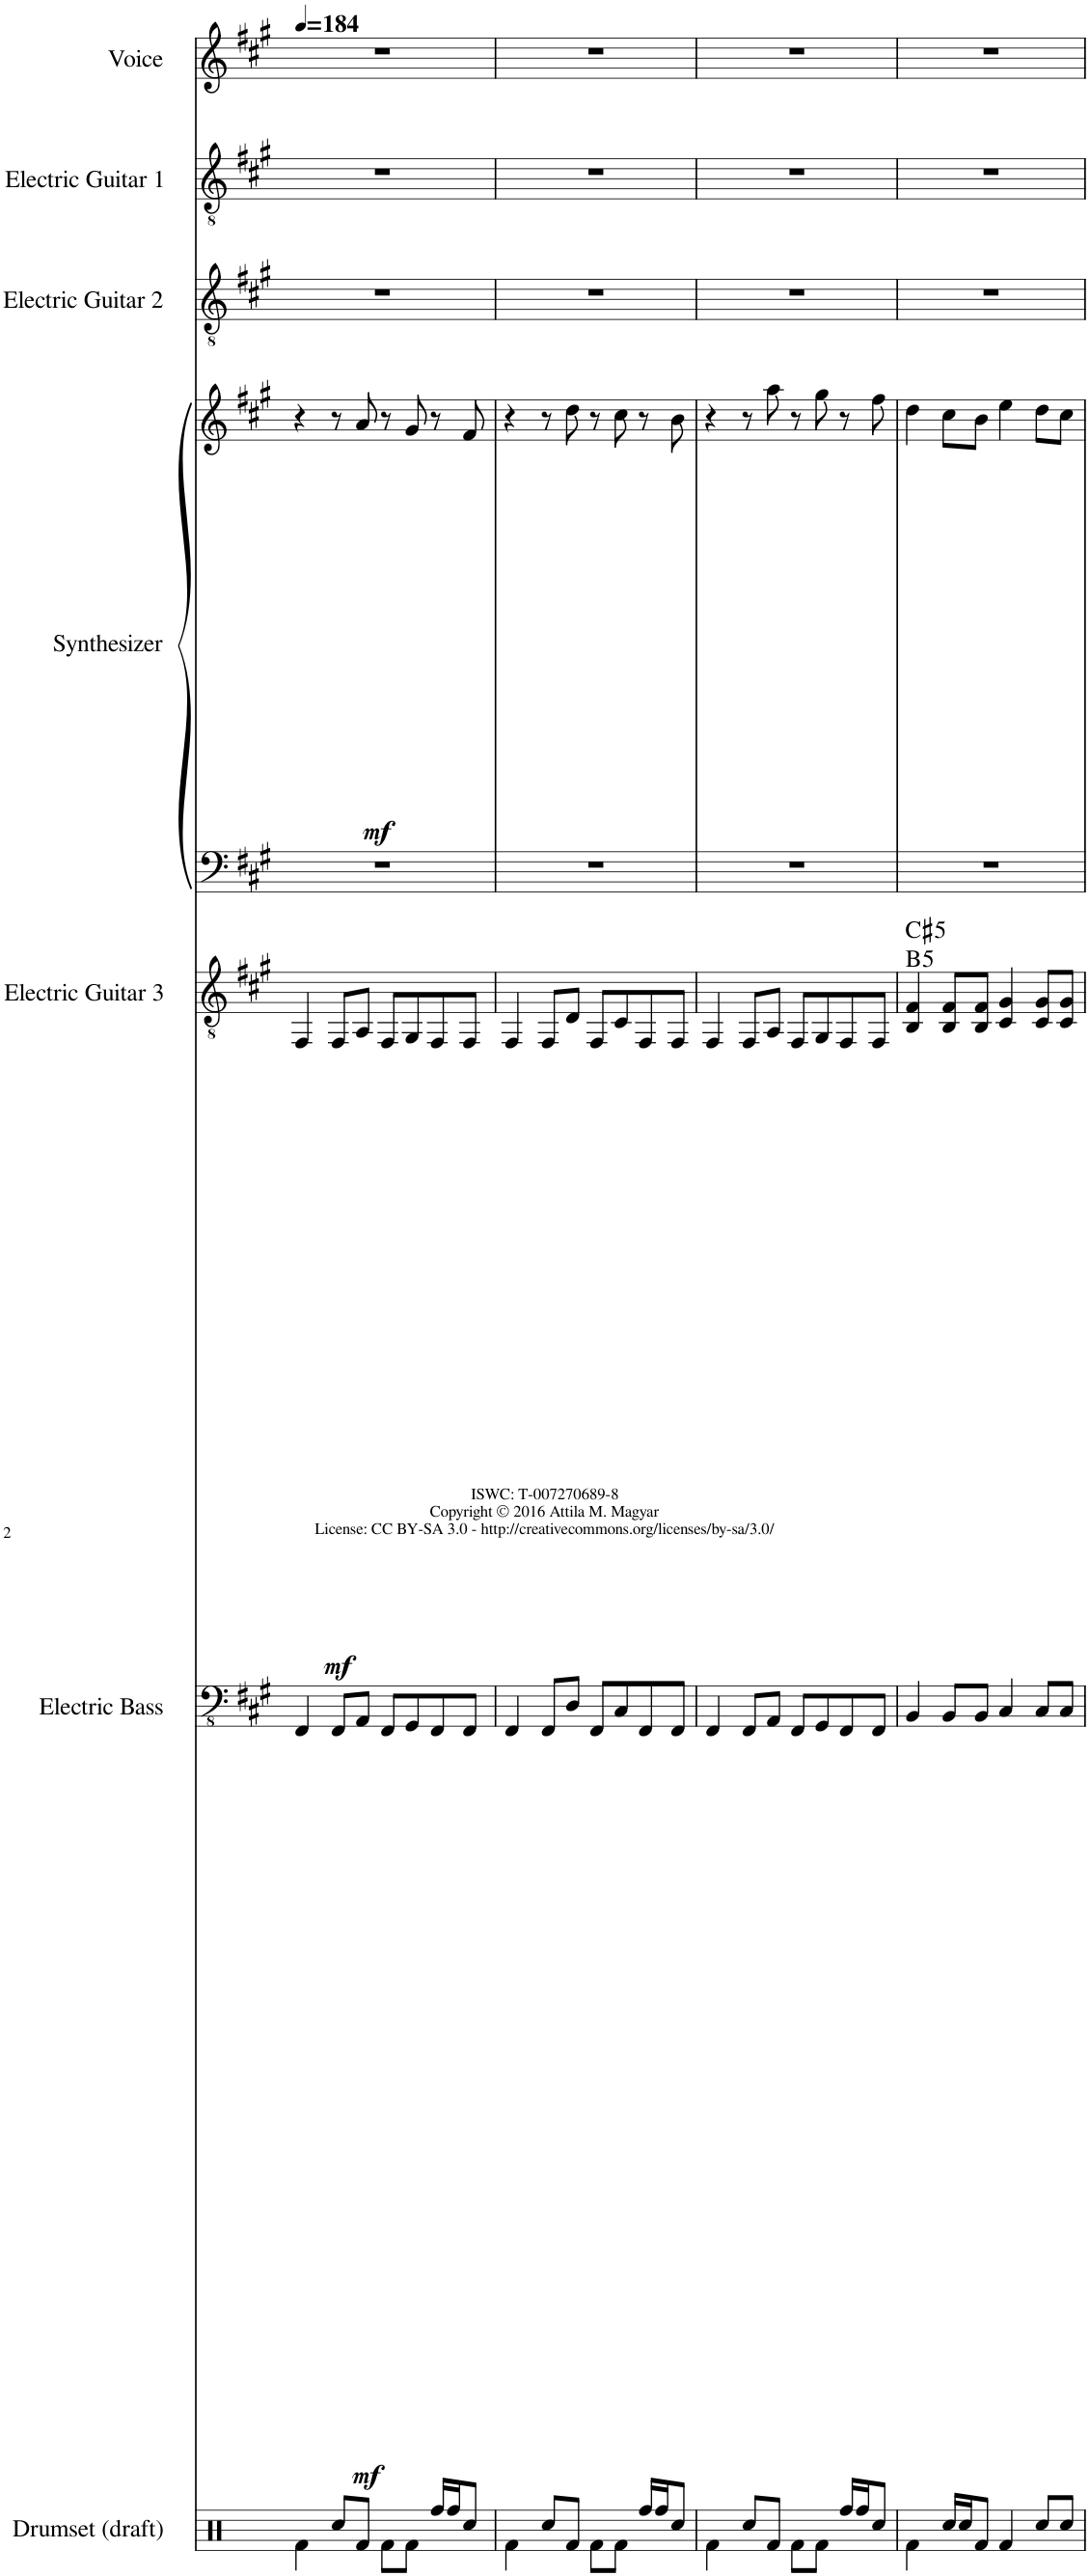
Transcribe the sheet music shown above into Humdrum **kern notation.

**kern	**kern	**dynam	**kern	**dynam	**harte	**kern	**kern	**dynam	**kern	**kern	**kern
*part7	*part6	*part6	*part5	*part5	*part5	*part4	*part4	*part4	*part3	*part2	*part1
*staff8	*staff7	*staff7	*staff6	*staff6	*	*staff5	*staff4	*staff4/5	*staff3	*staff2	*staff1
*I"Drumset (draft)	*I"Electric Bass	*	*I"Electric Guitar 3	*	*	*I"Synthesizer	*	*	*I"Electric Guitar 2	*I"Electric Guitar 1	*I"Voice
*I'D.	*I'B.	*	*I'EG3.	*	*	*I'Synth.	*	*	*I'EG2.	*I'EG1.	*I'V.
*clefX	*clefFv4	*	*clefGv2	*	*	*clefF4	*clefG2	*	*clefGv2	*clefGv2	*clefG2
*k[]	*k[f#c#g#]	*	*k[f#c#g#]	*	*	*k[f#c#g#]	*k[f#c#g#]	*	*k[f#c#g#]	*k[f#c#g#]	*k[f#c#g#]
=1	=1	=1	=1	=1	=1	=1	=1	=1	=1	=1	=1
!	!	!LO:DY:b	!	!LO:DY:b	!	!	!	!LO:DY:b	!	!	!
4Rf\	4FFF#/	mf	4FF#/	mf	.	1r	4r	mf	1r	1r	1r
8Rcc/L	8FFF#/L	.	8FF#/L	.	.	.	8r	.	.	.	.
8Rf/J	8AAA/J	.	8AA/J	.	.	.	8a/	.	.	.	.
8Rf\L	8FFF#/L	.	8FF#/L	.	.	.	8r	.	.	.	.
8Rf\J	8GGG#/	.	8GG#/	.	.	.	8g#/	.	.	.	.
16Rff/LL	8FFF#/	.	8FF#/	.	.	.	8r	.	.	.	.
16Rff/J	.	.	.	.	.	.	.	.	.	.	.
8Rcc/J	8FFF#/J	.	8FF#/J	.	.	.	8f#/	.	.	.	.
=2	=2	=2	=2	=2	=2	=2	=2	=2	=2	=2	=2
4Rf\	4FFF#/	.	4FF#/	.	.	1r	4r	.	1r	1r	1r
8Rcc/L	8FFF#/L	.	8FF#/L	.	.	.	8r	.	.	.	.
8Rf/J	8DD/J	.	8D/J	.	.	.	8dd\	.	.	.	.
8Rf\L	8FFF#/L	.	8FF#/L	.	.	.	8r	.	.	.	.
8Rf\J	8CC#/	.	8C#/	.	.	.	8cc#\	.	.	.	.
16Rff/LL	8FFF#/	.	8FF#/	.	.	.	8r	.	.	.	.
16Rff/J	.	.	.	.	.	.	.	.	.	.	.
8Rcc/J	8FFF#/J	.	8FF#/J	.	.	.	8b\	.	.	.	.
=3	=3	=3	=3	=3	=3	=3	=3	=3	=3	=3	=3
4Rf\	4FFF#/	.	4FF#/	.	.	1r	4r	.	1r	1r	1r
8Rcc/L	8FFF#/L	.	8FF#/L	.	.	.	8r	.	.	.	.
8Rf/J	8AAA/J	.	8AA/J	.	.	.	8aa\	.	.	.	.
8Rf\L	8FFF#/L	.	8FF#/L	.	.	.	8r	.	.	.	.
8Rf\J	8GGG#/	.	8GG#/	.	.	.	8gg#\	.	.	.	.
16Rff/LL	8FFF#/	.	8FF#/	.	.	.	8r	.	.	.	.
16Rff/J	.	.	.	.	.	.	.	.	.	.	.
8Rcc/J	8FFF#/J	.	8FF#/J	.	.	.	8ff#\	.	.	.	.
=4	=4	=4	=4	=4	=4	=4	=4	=4	=4	=4	=4
!	!	!	!	!	!LO:H:n=1:kt=5	!	!	!	!	!	!
!	!	!	!	!	!LO:H:n=2:kt=5	!	!	!	!	!	!
4Rf\	4BBB/	.	4BB/ 4F#/	.	B:(1,5) C#:(1,5)	1r	4dd\	.	1r	1r	1r
16Rcc/LL	8BBB/L	.	8BB/ 8F#/L	.	.	.	8cc#\L	.	.	.	.
16Rcc/J	.	.	.	.	.	.	.	.	.	.	.
8Rf/J	8BBB/J	.	8BB/ 8F#/J	.	.	.	8b\J	.	.	.	.
4Rf/	4CC#/	.	4C#/ 4G#/	.	.	.	4ee\	.	.	.	.
8Rcc/L	8CC#/L	.	8C#/ 8G#/L	.	.	.	8dd\L	.	.	.	.
8Rcc/J	8CC#/J	.	8C#/ 8G#/J	.	.	.	8cc#\J	.	.	.	.
=	=	=	=	=	=	=	=	=	=	=	=
*-	*-	*-	*-	*-	*-	*-	*-	*-	*-	*-	*-
